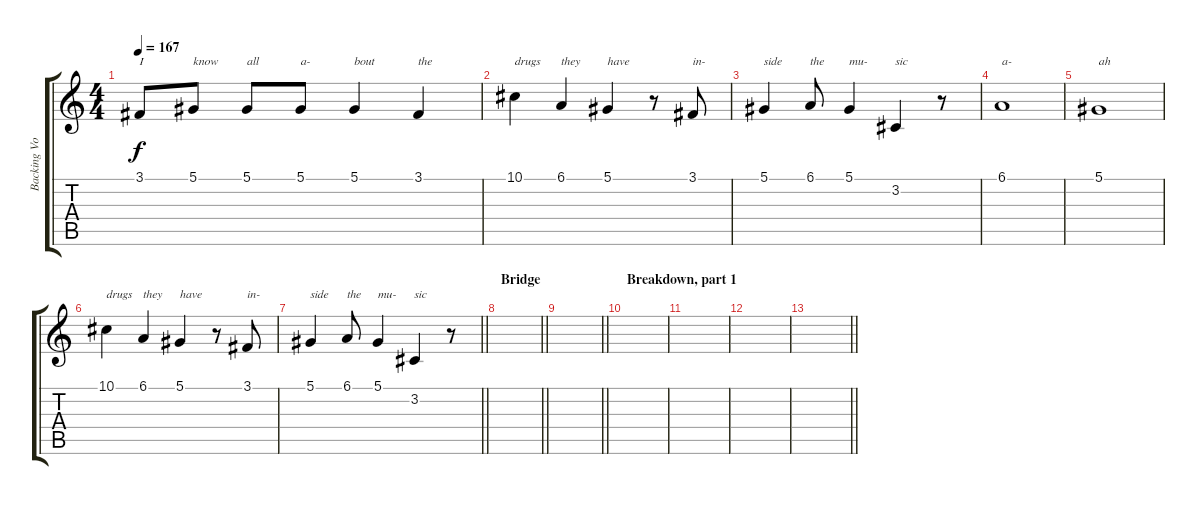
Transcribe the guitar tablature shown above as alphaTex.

\track ("Backing Vocals [L]" "Backing Vo") {instrument altosax}
\staff {score tabs}
\tuning (Eb4 Bb3 Gb3 Db3 Ab2 Db2) {hide}
\ts (4 4)
\tempo 167
\clef g2
\ks c
3.1.8{txt "I" dy f} 5.1.8{txt "know"} 5.1.8{txt "all"} 5.1.8{txt "a-"} 5.1.4{txt "bout"} 3.1.4{txt "the"} |
10.1.4{txt "drugs"} 6.1.4{txt "they"} 5.1.4{txt "have"} r.8 3.1.8{txt "in-"} |
5.1.4{txt "side"} 6.1.8{txt "the"} 5.1.4{txt "mu-"} 3.2.4{txt "sic"} r.8 |
6.1.1{txt "a-"} |
5.1.1{txt "ah"} |
10.1.4{txt "drugs"} 6.1.4{txt "they"} 5.1.4{txt "have"} r.8 3.1.8{txt "in-"} |
\barLineRight lightlight
5.1.4{txt "side"} 6.1.8{txt "the"} 5.1.4{txt "mu-"} 3.2.4{txt "sic"} r.8 |
\section ("" "Bridge")
\barLineRight lightlight
|
\barLineRight lightlight
|
\section ("" "Breakdown, part 1")
|
|
|
\barLineRight lightlight
